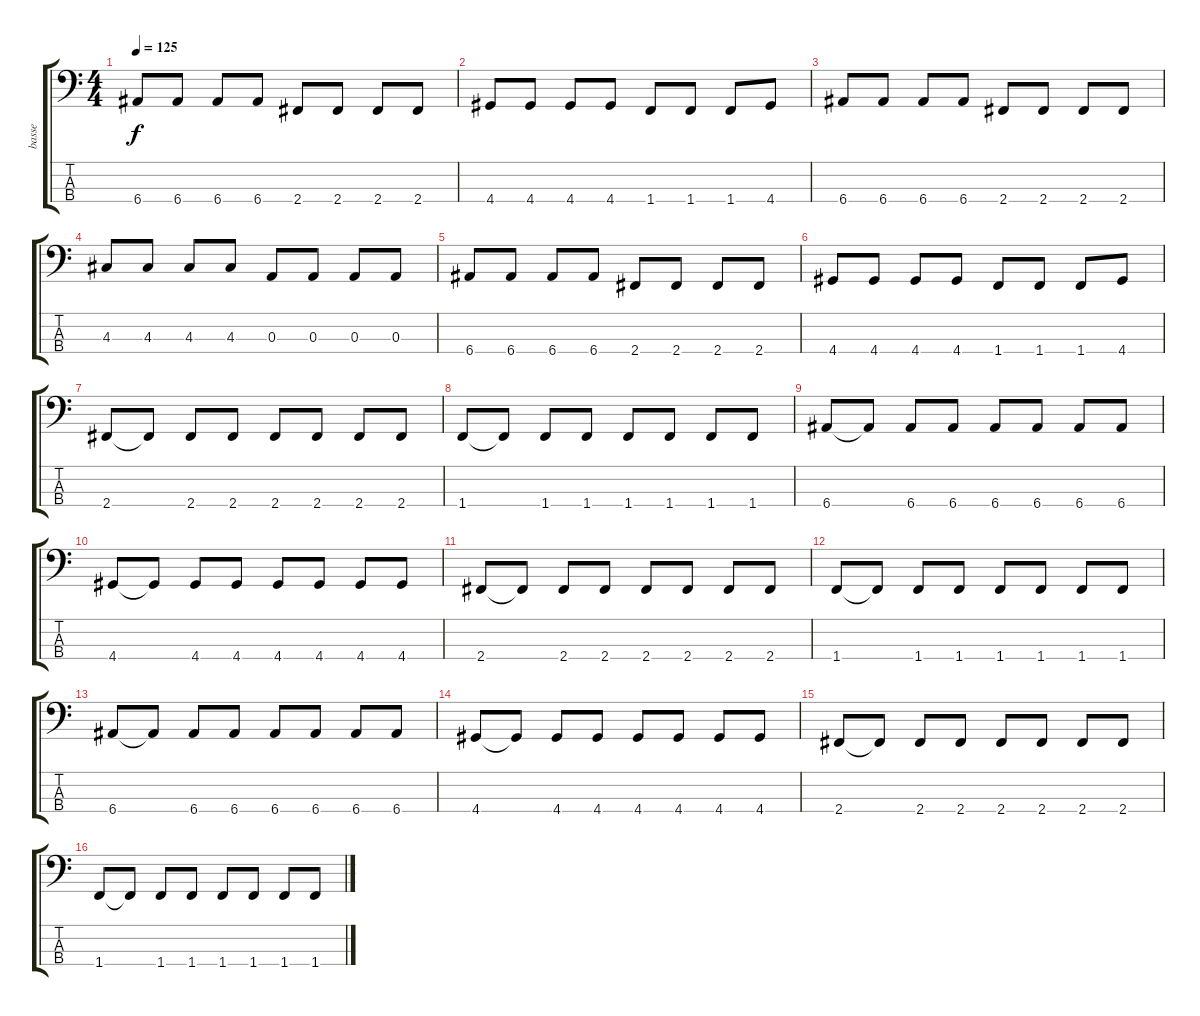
\track ("basse" "basse") {instrument electricbassfinger}
\staff {score tabs}
\tuning (G2 D2 A1 E1) {hide}
\ts (4 4)
\tempo 125
\clef f4
\ks c
6.4.8{dy f} 6.4.8 6.4.8 6.4.8 2.4.8 2.4.8 2.4.8 2.4.8 |
4.4.8 4.4.8 4.4.8 4.4.8 1.4.8 1.4.8 1.4.8 4.4.8 |
6.4.8 6.4.8 6.4.8 6.4.8 2.4.8 2.4.8 2.4.8 2.4.8 |
4.3.8 4.3.8 4.3.8 4.3.8 0.3.8 0.3.8 0.3.8 0.3.8 |
6.4.8 6.4.8 6.4.8 6.4.8 2.4.8 2.4.8 2.4.8 2.4.8 |
4.4.8 4.4.8 4.4.8 4.4.8 1.4.8 1.4.8 1.4.8 4.4.8 |
2.4.8 2.4{t}.8 2.4.8 2.4.8 2.4.8 2.4.8 2.4.8 2.4.8 |
1.4.8 1.4{t}.8 1.4.8 1.4.8 1.4.8 1.4.8 1.4.8 1.4.8 |
6.4.8 6.4{t}.8 6.4.8 6.4.8 6.4.8 6.4.8 6.4.8 6.4.8 |
4.4.8 4.4{t}.8 4.4.8 4.4.8 4.4.8 4.4.8 4.4.8 4.4.8 |
2.4.8 2.4{t}.8 2.4.8 2.4.8 2.4.8 2.4.8 2.4.8 2.4.8 |
1.4.8 1.4{t}.8 1.4.8 1.4.8 1.4.8 1.4.8 1.4.8 1.4.8 |
6.4.8 6.4{t}.8 6.4.8 6.4.8 6.4.8 6.4.8 6.4.8 6.4.8 |
4.4.8 4.4{t}.8 4.4.8 4.4.8 4.4.8 4.4.8 4.4.8 4.4.8 |
2.4.8 2.4{t}.8 2.4.8 2.4.8 2.4.8 2.4.8 2.4.8 2.4.8 |
1.4.8 1.4{t}.8 1.4.8 1.4.8 1.4.8 1.4.8 1.4.8 1.4.8
